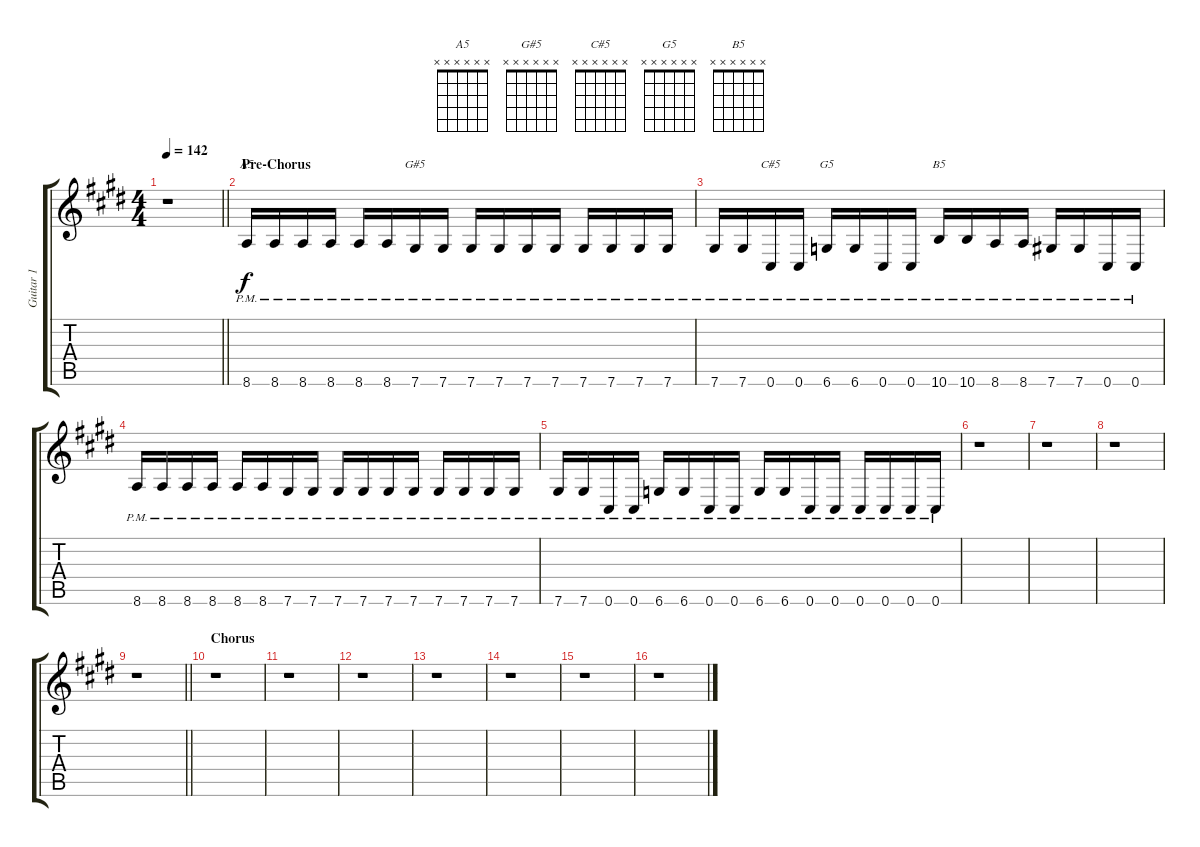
\track ("Guitar 1" "Guitar 1") {instrument distortionguitar}
\staff {score tabs}
\tuning (Eb4 Bb3 Gb3 Db3 Ab2 Db2) {hide}
\chord ("A5" x x x x x x)
\chord ("G#5" x x x x x x)
\chord ("C#5" x x x x x x)
\chord ("G5" x x x x x x)
\chord ("B5" x x x x x x)
\ts (4 4)
\tempo 142
\clef g2
\barLineRight lightlight
\ks c#minor
r.1{dy f} |
\section ("" "Pre-Chorus")
8.6{pm}.16{ch "A5"} 8.6{pm}.16 8.6{pm}.16 8.6{pm}.16 8.6{pm}.16 8.6{pm}.16 7.6{pm}.16{ch "G#5"} 7.6{pm}.16 7.6{pm}.16 7.6{pm}.16 7.6{pm}.16 7.6{pm}.16 7.6{pm}.16 7.6{pm}.16 7.6{pm}.16 7.6{pm}.16 |
7.6{pm}.16 7.6{pm}.16 0.6{pm}.16{ch "C#5"} 0.6{pm}.16 6.6{pm}.16{ch "G5"} 6.6{pm}.16 0.6{pm}.16 0.6{pm}.16 10.6{pm}.16{ch "B5"} 10.6{pm}.16 8.6{pm}.16 8.6{pm}.16 7.6{pm}.16 7.6{pm}.16 0.6{pm}.16 0.6{pm}.16 |
8.6{pm}.16 8.6{pm}.16 8.6{pm}.16 8.6{pm}.16 8.6{pm}.16 8.6{pm}.16 7.6{pm}.16 7.6{pm}.16 7.6{pm}.16 7.6{pm}.16 7.6{pm}.16 7.6{pm}.16 7.6{pm}.16 7.6{pm}.16 7.6{pm}.16 7.6{pm}.16 |
7.6{pm}.16 7.6{pm}.16 0.6{pm}.16 0.6{pm}.16 6.6{pm}.16 6.6{pm}.16 0.6{pm}.16 0.6{pm}.16 6.6{pm}.16 6.6{pm}.16 0.6{pm}.16 0.6{pm}.16 0.6{pm}.16 0.6{pm}.16 0.6{pm}.16 0.6{pm}.16 |
r.1 |
r.1 |
r.1 |
\barLineRight lightlight
r.1 |
\section ("" "Chorus")
r.1 |
r.1 |
r.1 |
r.1 |
r.1 |
r.1 |
r.1
